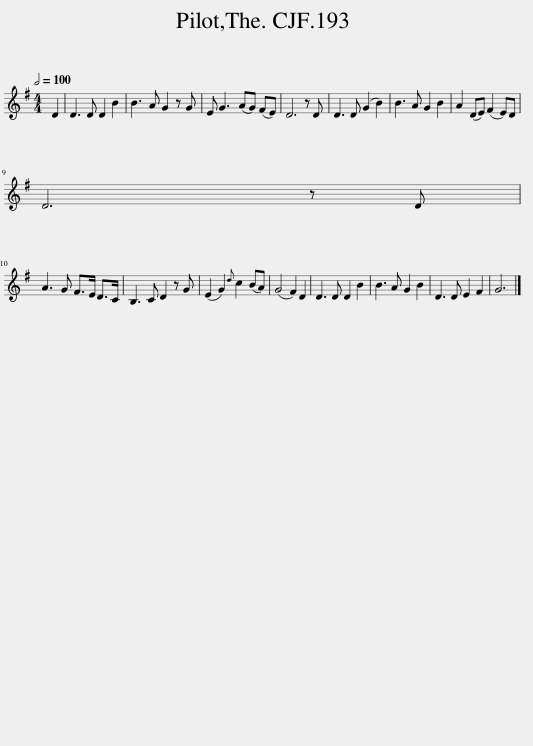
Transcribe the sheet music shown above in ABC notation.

X:1
L:1/8
Q:1/2=100
M:4/4
I:linebreak $
K:G
V:1 treble
V:1
 D2 | D3 D D2 B2 | B3 A G2 z G | E G3 (AG) (FE) | D6 z D | %5
 D3 D (G2 B2) | B3 A G2 B2 | A2 (DE) (F2 E)D |$ D6 z D |$ A3 G F>E D>C | %10
 B,3 C D2 z G | (E2 G2){d} c2 (BA) | (G4 F2) D2 | D3 D D2 B2 | B3 A G2 B2 | %15
 D3 D E2 F2 | G6 |] %17
